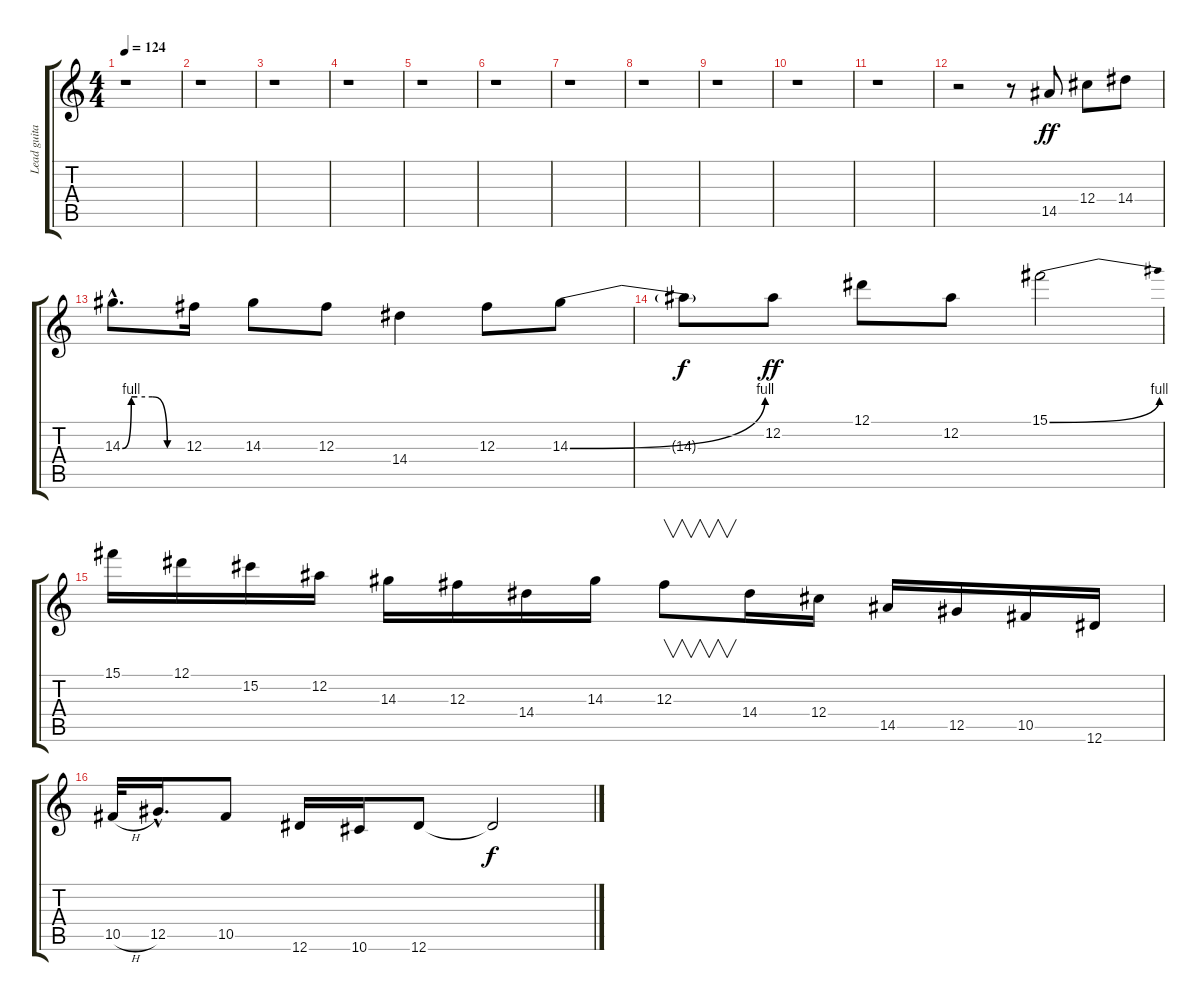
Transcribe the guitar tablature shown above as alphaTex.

\track ("Lead guitar 1" "Lead guita") {instrument distortionguitar}
\staff {score tabs}
\tuning (Eb4 Bb3 Gb3 Db3 Ab2 Eb2) {hide}
\ts (4 4)
\tempo 124
\clef g2
\ks c
r.1{dy ff} |
r.1 |
r.1 |
r.1 |
r.1 |
r.1 |
r.1 |
r.1 |
r.1 |
r.1 |
r.1 |
r.2 r.8 14.5.8{volume 16 instrument distortionguitar} 12.4.8 14.4.8 |
14.3{be (custom 0 0 9 4 15 4 30 4 45 0 60 0) hac}.8{d} 12.3.16 14.3.8 12.3.8 14.4.4 12.3.8 14.3{be (bend 0 0 60 4)}.8 |
14.3{t}.8{dy f} 12.2.8{dy ff} 12.1.8 12.2.8 15.1{be (bend 0 0 60 4)}.2 |
15.1.16 12.1.16 15.2.16 12.2.16 14.3.16 12.3.16 14.4.16 14.3.16 12.3.8{v} 14.4.16 12.4.16 14.5.16 12.5.16 10.5.16 12.6.16 |
10.5{h}.32 12.5{hac}.16{d} 10.5.8 12.6.16 10.6.16 12.6.8 12.6{t}.2{dy f}
